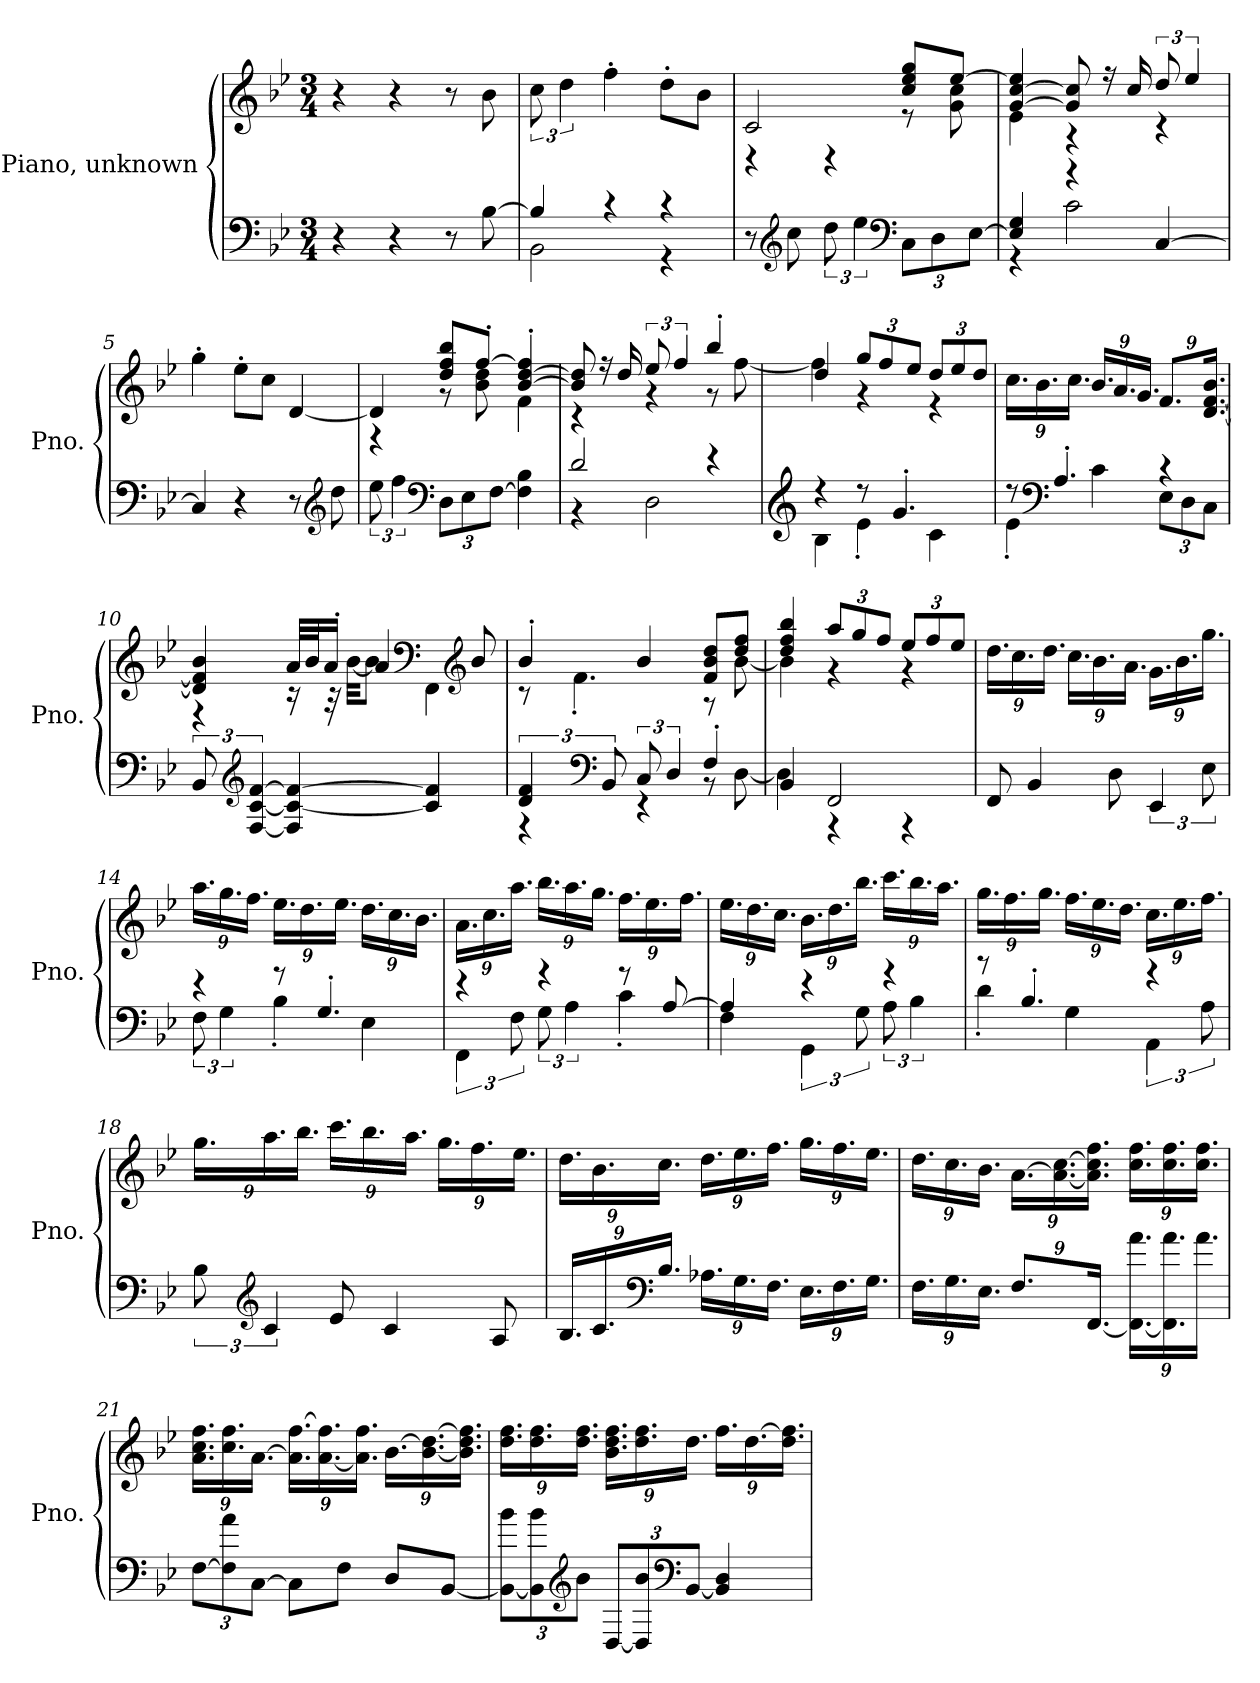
**kern	**kern
*part1	*part1
*staff2	*staff1
*I"Piano, unknown	*
*I'Pno.	*
*clefF4	*clefG2
*k[b-e-]	*k[b-e-]
*M3/4	*M3/4
*MM92	*MM92
=1	=1
4r	4r
4r	4r
8r	8r
[8B-\	8b-\
=2	=2
*^	*
4B-/]	2BB-\	12cc\
.	.	6dd\
4r	.	4ff'\
4r	4r	8dd'\L
.	.	8b-\J
*v	*v	*
=3	=3
*	*^
8r	2c/	4r
*clefG2	*	*
8cc\	.	.
12dd\	.	4r
6ee-\	.	.
*clefF4	*	*
*Xbrackettup	*	*
12C\L	8cc/ 8ee-/ 8gg/L	8r
12D\	.	.
.	[8ee-/J	8g\ 8cc\
[12E-\J	.	.
=4	=4	=4
*^	*	*
4E-/] 4G/	4r	[4g/ [4cc/ 4ee-/]	4e-\
4r	2c\	8g/] 8cc/]	4r
.	.	16r	.
.	.	16cc/	.
[4C/	.	12dd/	4r
.	.	6ee-/	.
*v	*v	*	*
*	*v	*v
=5	=5
4C/]	4gg'\
4r	8ee-'\L
.	8cc\J
8r	[4d/
*clefG2	*
8dd\	.
!!LO:LB:g=z
=6	=6
*brackettup	*
*	*^
12ee-\	4d/]	4r
6ff\	.	.
*clefF4	*	*
*Xbrackettup	*	*
12D\L	8dd/ 8ff/ 8bb-/L	8r
12E-\	.	.
.	[8ff'/J	8b-\ 8dd\
[12F\J	.	.
4F\] 4B-\	[4b-/' [4dd/' 4ff/]'	4f\
=7	=7	=7
*^	*	*
2d/	4r	8b-/] 8dd/]	4r
.	.	16r	.
.	.	16dd/	.
.	2D\	12ee-/	4r
.	.	6ff/	.
4r	.	4bb-'/	8r
.	.	.	[8ff\
=8	=8	=8	=8
*clefG2	*	*	*
4r	4B-\	4dd/	4ff\]
*	*	*Xbrackettup	*
8r	4e-'\	12gg/L	4r
.	.	12ff/	.
4.g'/	.	.	.
.	.	12ee-/J	.
.	4c\	12dd/L	4r
.	.	12ee-/	.
.	.	12dd/J	.
*	*	*v	*v
=9	=9	=9
8r	4e-'\	18.cc\LL
.	.	18.b-\
*clefF4	*	*
4.A'/	.	.
.	.	18.cc\JJ
.	4c\	18.b-/LL
.	.	18.a/
.	.	18.g/JJ
4r	12E-\L	9.f/L
.	12D\	.
.	12C\J	[18.d/ [18.f/ 18.b-/Jk
*v	*v	*
!!LO:LB:g=z
=10	=10
*brackettup	*
*	*^
12BB-/	4d/] 4f/] 4b-/	4r
*clefG2	*	*
[6F/ [6c/ [6f/	.	.
4F/] 4c/_ 4f/_	32a/LLL	16r
.	32b-/J	.
.	16a'/JJ	32r
.	.	[32b-\KKL
.	4a/	8b-\J]
*	*clefF4	*
4c/] 4f/]	.	4FF\
*	*clefG2	*
.	8b-/	.
=11	=11	=11
*^	*	*
6d/ 6f/	4r	4b-'/	8r
.	.	.	4.f'\
*clefF4	*	*	*
12BB-/	.	.	.
12C/	4r	4b-/	.
6D/	.	.	.
4F'/	8r	8f/ 8b-/ 8dd/L	8r
.	[8D\	8dd/ 8ff/J	[8b-\
=12	=12	=12	=12
4BB-/	4D\]	4dd/ 4ff/ 4bb-/	4b-\]
2FF/	4r	12aa/L	4r
.	.	12gg/	.
.	.	12ff/J	.
.	4r	12ee-/L	4r
.	.	12ff/	.
.	.	12ee-/J	.
*v	*v	*	*
*	*v	*v
!!LO:LB:g=z
=13	=13
8FF/	18.dd\LL
.	18.cc\
4BB-/	.
.	18.dd\JJ
.	18.cc\LL
.	18.b-\
8D\	.
.	18.a\JJ
6EE-/	18.g\LL
.	18.b-\
12E-\	18.gg\JJ
=14	=14
*^	*
4r	12F\	18.aa\LL
.	6G\	18.gg\
.	.	18.ff\JJ
8r	4B-'\	18.ee-\LL
.	.	18.dd\
4.G'/	.	.
.	.	18.ee-\JJ
.	4E-\	18.dd\LL
.	.	18.cc\
.	.	18.b-\JJ
=15	=15	=15
4r	6FF\	18.a\LL
.	.	18.cc\
.	12F\	18.aa\JJ
4r	12G\	18.bb-\LL
.	6A\	18.aa\
.	.	18.gg\JJ
8r	4c'\	18.ff\LL
.	.	18.ee-\
[8A/	.	.
.	.	18.ff\JJ
!!LO:LB:g=z
=16	=16	=16
4A/]	4F\	18.ee-\LL
.	.	18.dd\
.	.	18.cc\JJ
4r	6GG\	18.b-\LL
.	.	18.dd\
.	12G\	18.bb-\JJ
4r	12A\	18.ccc\LL
.	6B-\	18.bb-\
.	.	18.aa\JJ
=17	=17	=17
8r	4d'\	18.gg\LL
.	.	18.ff\
4.B-'/	.	.
.	.	18.gg\JJ
.	4G\	18.ff\LL
.	.	18.ee-\
.	.	18.dd\JJ
4r	6AA\	18.cc\LL
.	.	18.ee-\
.	12A\	18.ff\JJ
*v	*v	*
=18	=18
12B-\	18.gg\LL
*clefG2	*
6c/	18.aa\
.	18.bb-\JJ
8e-/	18.ccc\LL
.	18.bb-\
4c/	.
.	18.aa\JJ
.	18.gg\LL
.	18.ff\
8A/	.
.	18.ee-\JJ
!!LO:LB:g=z
=19	=19
*Xbrackettup	*
18.B-/LL	18.dd\LL
18.c/	18.b-\
*clefF4	*
18.B-/JJ	18.cc\JJ
18.A-X\LL	18.dd\LL
18.G\	18.ee-\
18.F\JJ	18.ff\JJ
18.E-\LL	18.gg\LL
18.F\	18.ff\
18.G\JJ	18.ee-\JJ
=20	=20
18.F\LL	18.dd\LL
18.G\	18.cc\
18.E-\JJ	18.b-\JJ
9.F/L	[18.a\LL
.	18.a\_ [18.cc\
[18.FF/Jk	18.a\] 18.cc\] 18.ff\JJ
18.FF\_ 18.a\LL	18.cc\ 18.ff\LL
18.FF\] 18.a\	18.cc\ 18.ff\
18.a\JJ	18.cc\ 18.ff\JJ
!!LO:PB:g=z
=21	=21
[12F\L	18.a\ 18.cc\ 18.ff\LL
12F\] 12a\	18.cc\ 18.ff\
[12C\J	[18.a\JJ
8C\L]	18.a\] [18.ff\LL
.	[18.a\ 18.ff\]
8F\J	.
.	18.a\] 18.ff\JJ
8D/L	[18.b-\LL
.	18.b-\_ [18.dd\
[8BB-/J	.
.	18.b-\] 18.dd\] 18.ff\JJ
=22	=22
12BB-\_ 12b-\L	18.dd\ 18.ff\LL
12BB-\] 12b-\	18.dd\ 18.ff\
*clefG2	*
12b-\J	18.dd\ 18.ff\JJ
[12D/L	18.b-\ 18.dd\ 18.ff\LL
12D/] 12b-/	18.dd\ 18.ff\
*clefF4	*
[12BB-/J	18.dd\JJ
4BB-/] 4D/	18.ff\LL
.	[18.dd\
.	18.dd\] 18.ff\JJ
=	=
*-	*-
